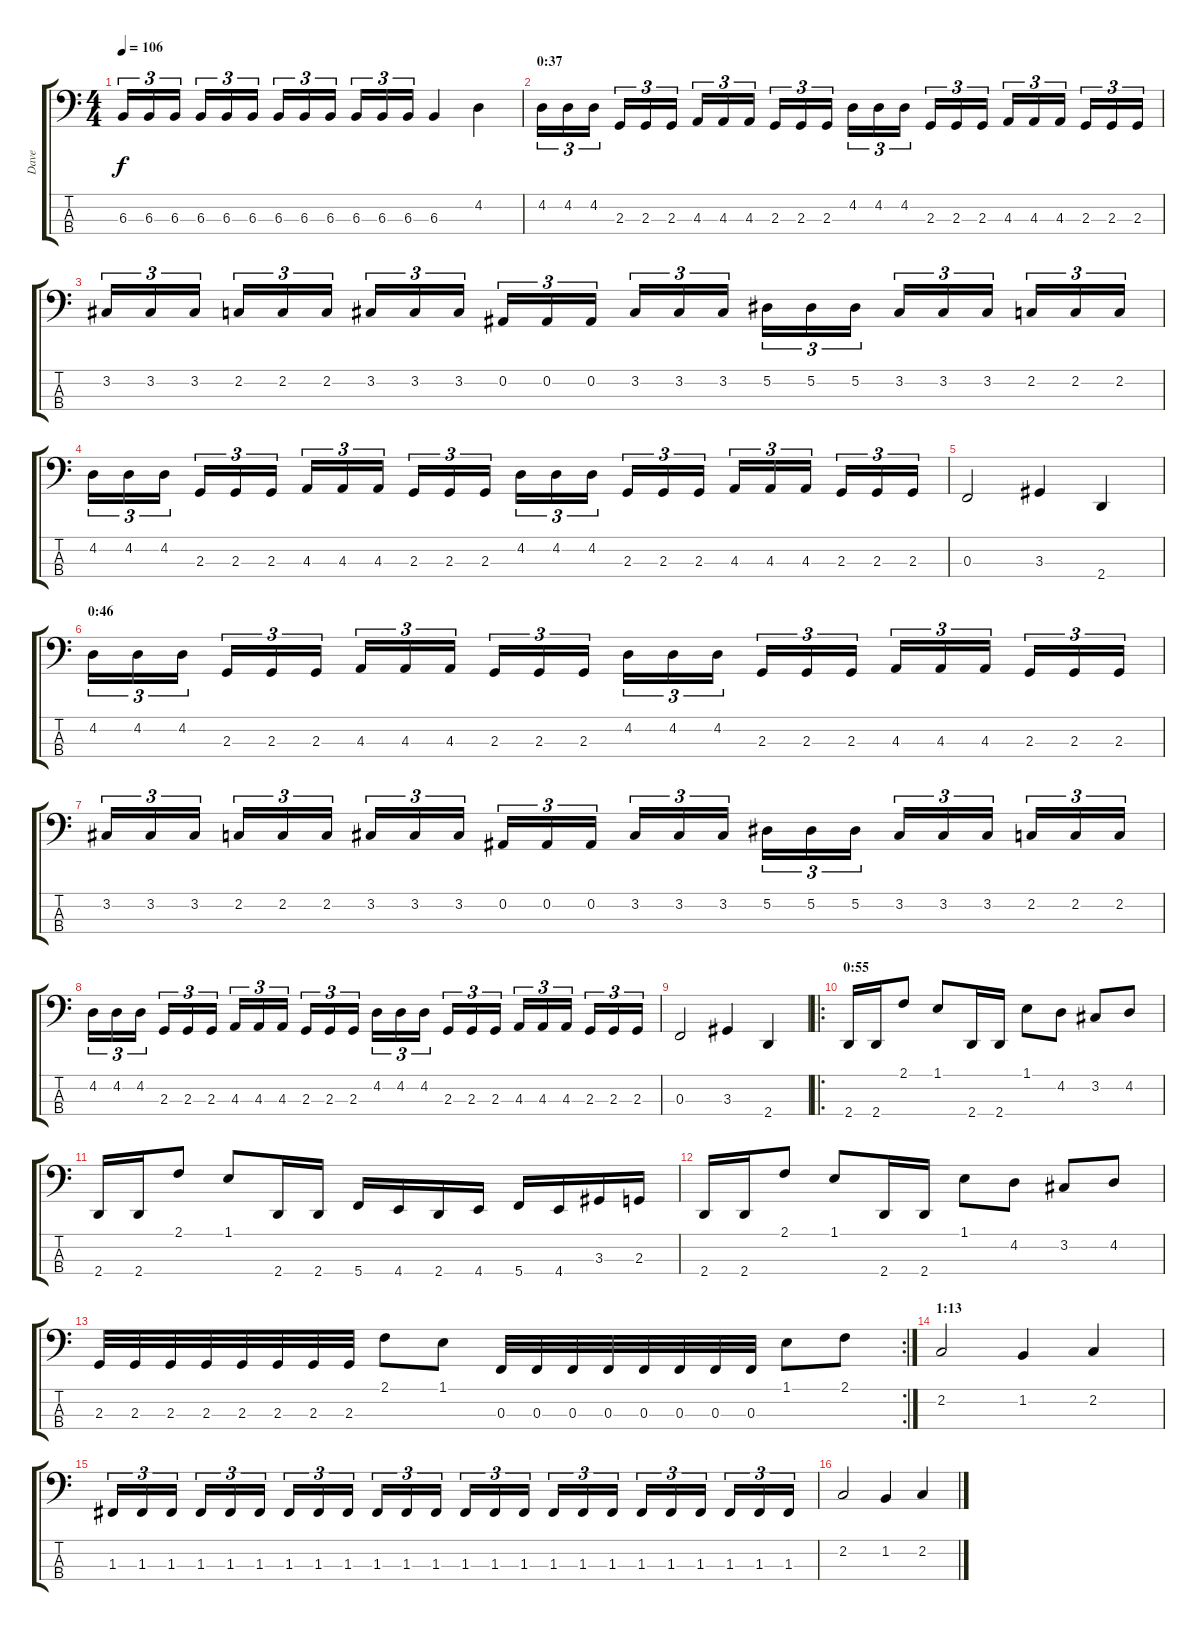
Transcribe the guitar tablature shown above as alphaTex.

\track ("Dave" "Dave") {instrument electricbasspick}
\staff {score tabs}
\tuning (Eb2 Bb1 F1 C1) {hide}
\ts (4 4)
\tempo 106
\clef f4
\ks c
6.3.16{tu (3 2) dy f} 6.3.16{tu (3 2)} 6.3.16{tu (3 2)} 6.3.16{tu (3 2)} 6.3.16{tu (3 2)} 6.3.16{tu (3 2)} 6.3.16{tu (3 2)} 6.3.16{tu (3 2)} 6.3.16{tu (3 2)} 6.3.16{tu (3 2)} 6.3.16{tu (3 2)} 6.3.16{tu (3 2)} 6.3.4 4.2.4 |
\section ("" "0:37")
4.2.16{tu (3 2)} 4.2.16{tu (3 2)} 4.2.16{tu (3 2)} 2.3.16{tu (3 2)} 2.3.16{tu (3 2)} 2.3.16{tu (3 2)} 4.3.16{tu (3 2)} 4.3.16{tu (3 2)} 4.3.16{tu (3 2)} 2.3.16{tu (3 2)} 2.3.16{tu (3 2)} 2.3.16{tu (3 2)} 4.2.16{tu (3 2)} 4.2.16{tu (3 2)} 4.2.16{tu (3 2)} 2.3.16{tu (3 2)} 2.3.16{tu (3 2)} 2.3.16{tu (3 2)} 4.3.16{tu (3 2)} 4.3.16{tu (3 2)} 4.3.16{tu (3 2)} 2.3.16{tu (3 2)} 2.3.16{tu (3 2)} 2.3.16{tu (3 2)} |
3.2.16{tu (3 2)} 3.2.16{tu (3 2)} 3.2.16{tu (3 2)} 2.2.16{tu (3 2)} 2.2.16{tu (3 2)} 2.2.16{tu (3 2)} 3.2.16{tu (3 2)} 3.2.16{tu (3 2)} 3.2.16{tu (3 2)} 0.2.16{tu (3 2)} 0.2.16{tu (3 2)} 0.2.16{tu (3 2)} 3.2.16{tu (3 2)} 3.2.16{tu (3 2)} 3.2.16{tu (3 2)} 5.2.16{tu (3 2)} 5.2.16{tu (3 2)} 5.2.16{tu (3 2)} 3.2.16{tu (3 2)} 3.2.16{tu (3 2)} 3.2.16{tu (3 2)} 2.2.16{tu (3 2)} 2.2.16{tu (3 2)} 2.2.16{tu (3 2)} |
4.2.16{tu (3 2)} 4.2.16{tu (3 2)} 4.2.16{tu (3 2)} 2.3.16{tu (3 2)} 2.3.16{tu (3 2)} 2.3.16{tu (3 2)} 4.3.16{tu (3 2)} 4.3.16{tu (3 2)} 4.3.16{tu (3 2)} 2.3.16{tu (3 2)} 2.3.16{tu (3 2)} 2.3.16{tu (3 2)} 4.2.16{tu (3 2)} 4.2.16{tu (3 2)} 4.2.16{tu (3 2)} 2.3.16{tu (3 2)} 2.3.16{tu (3 2)} 2.3.16{tu (3 2)} 4.3.16{tu (3 2)} 4.3.16{tu (3 2)} 4.3.16{tu (3 2)} 2.3.16{tu (3 2)} 2.3.16{tu (3 2)} 2.3.16{tu (3 2)} |
0.3.2 3.3.4 2.4.4 |
\section ("" "0:46")
4.2.16{tu (3 2)} 4.2.16{tu (3 2)} 4.2.16{tu (3 2)} 2.3.16{tu (3 2)} 2.3.16{tu (3 2)} 2.3.16{tu (3 2)} 4.3.16{tu (3 2)} 4.3.16{tu (3 2)} 4.3.16{tu (3 2)} 2.3.16{tu (3 2)} 2.3.16{tu (3 2)} 2.3.16{tu (3 2)} 4.2.16{tu (3 2)} 4.2.16{tu (3 2)} 4.2.16{tu (3 2)} 2.3.16{tu (3 2)} 2.3.16{tu (3 2)} 2.3.16{tu (3 2)} 4.3.16{tu (3 2)} 4.3.16{tu (3 2)} 4.3.16{tu (3 2)} 2.3.16{tu (3 2)} 2.3.16{tu (3 2)} 2.3.16{tu (3 2)} |
3.2.16{tu (3 2)} 3.2.16{tu (3 2)} 3.2.16{tu (3 2)} 2.2.16{tu (3 2)} 2.2.16{tu (3 2)} 2.2.16{tu (3 2)} 3.2.16{tu (3 2)} 3.2.16{tu (3 2)} 3.2.16{tu (3 2)} 0.2.16{tu (3 2)} 0.2.16{tu (3 2)} 0.2.16{tu (3 2)} 3.2.16{tu (3 2)} 3.2.16{tu (3 2)} 3.2.16{tu (3 2)} 5.2.16{tu (3 2)} 5.2.16{tu (3 2)} 5.2.16{tu (3 2)} 3.2.16{tu (3 2)} 3.2.16{tu (3 2)} 3.2.16{tu (3 2)} 2.2.16{tu (3 2)} 2.2.16{tu (3 2)} 2.2.16{tu (3 2)} |
4.2.16{tu (3 2)} 4.2.16{tu (3 2)} 4.2.16{tu (3 2)} 2.3.16{tu (3 2)} 2.3.16{tu (3 2)} 2.3.16{tu (3 2)} 4.3.16{tu (3 2)} 4.3.16{tu (3 2)} 4.3.16{tu (3 2)} 2.3.16{tu (3 2)} 2.3.16{tu (3 2)} 2.3.16{tu (3 2)} 4.2.16{tu (3 2)} 4.2.16{tu (3 2)} 4.2.16{tu (3 2)} 2.3.16{tu (3 2)} 2.3.16{tu (3 2)} 2.3.16{tu (3 2)} 4.3.16{tu (3 2)} 4.3.16{tu (3 2)} 4.3.16{tu (3 2)} 2.3.16{tu (3 2)} 2.3.16{tu (3 2)} 2.3.16{tu (3 2)} |
0.3.2 3.3.4 2.4.4 |
\ro
\section ("" "0:55")
2.4.16 2.4.16 2.1.8 1.1.8 2.4.16 2.4.16 1.1.8 4.2.8 3.2.8 4.2.8 |
2.4.16 2.4.16 2.1.8 1.1.8 2.4.16 2.4.16 5.4.16 4.4.16 2.4.16 4.4.16 5.4.16 4.4.16 3.3.16 2.3.16 |
2.4.16 2.4.16 2.1.8 1.1.8 2.4.16 2.4.16 1.1.8 4.2.8 3.2.8 4.2.8 |
\rc 2
2.3.32 2.3.32 2.3.32 2.3.32 2.3.32 2.3.32 2.3.32 2.3.32 2.1.8 1.1.8 0.3.32 0.3.32 0.3.32 0.3.32 0.3.32 0.3.32 0.3.32 0.3.32 1.1.8 2.1.8 |
\section ("" "1:13")
2.2.2 1.2.4 2.2.4 |
1.3.16{tu (3 2)} 1.3.16{tu (3 2)} 1.3.16{tu (3 2)} 1.3.16{tu (3 2)} 1.3.16{tu (3 2)} 1.3.16{tu (3 2)} 1.3.16{tu (3 2)} 1.3.16{tu (3 2)} 1.3.16{tu (3 2)} 1.3.16{tu (3 2)} 1.3.16{tu (3 2)} 1.3.16{tu (3 2)} 1.3.16{tu (3 2)} 1.3.16{tu (3 2)} 1.3.16{tu (3 2)} 1.3.16{tu (3 2)} 1.3.16{tu (3 2)} 1.3.16{tu (3 2)} 1.3.16{tu (3 2)} 1.3.16{tu (3 2)} 1.3.16{tu (3 2)} 1.3.16{tu (3 2)} 1.3.16{tu (3 2)} 1.3.16{tu (3 2)} |
2.2.2 1.2.4 2.2.4
